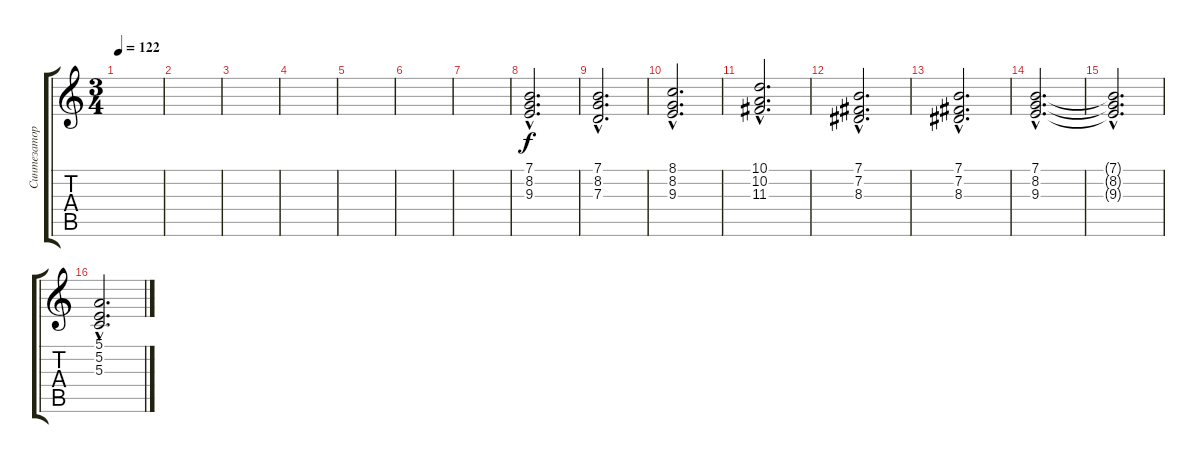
\track ("Синтезатор" "Синтезатор") {instrument stringensemble1}
\staff {score tabs}
\tuning (E4 B3 G3 D3 A2 E2) {hide}
\ts (3 4)
\tempo 122
\clef g2
\ks c
|
|
|
|
|
|
|
(7.1{hac} 8.2{hac} 9.3{hac}).2{d} |
(7.1{hac} 8.2{hac} 7.3{hac}).2{d} |
(8.1{hac} 8.2{hac} 9.3{hac}).2{d} |
(10.1{hac} 10.2{hac} 11.3{hac}).2{d} |
(7.1{hac} 7.2{hac} 8.3{hac}).2{d} |
(7.1{hac} 7.2{hac} 8.3{hac}).2{d} |
(7.1{hac} 8.2{hac} 9.3{hac}).2{d} |
(7.1{hac t} 8.2{hac t} 9.3{hac t}).2{d} |
(5.1{hac} 5.2{hac} 5.3{hac}).2{d}
